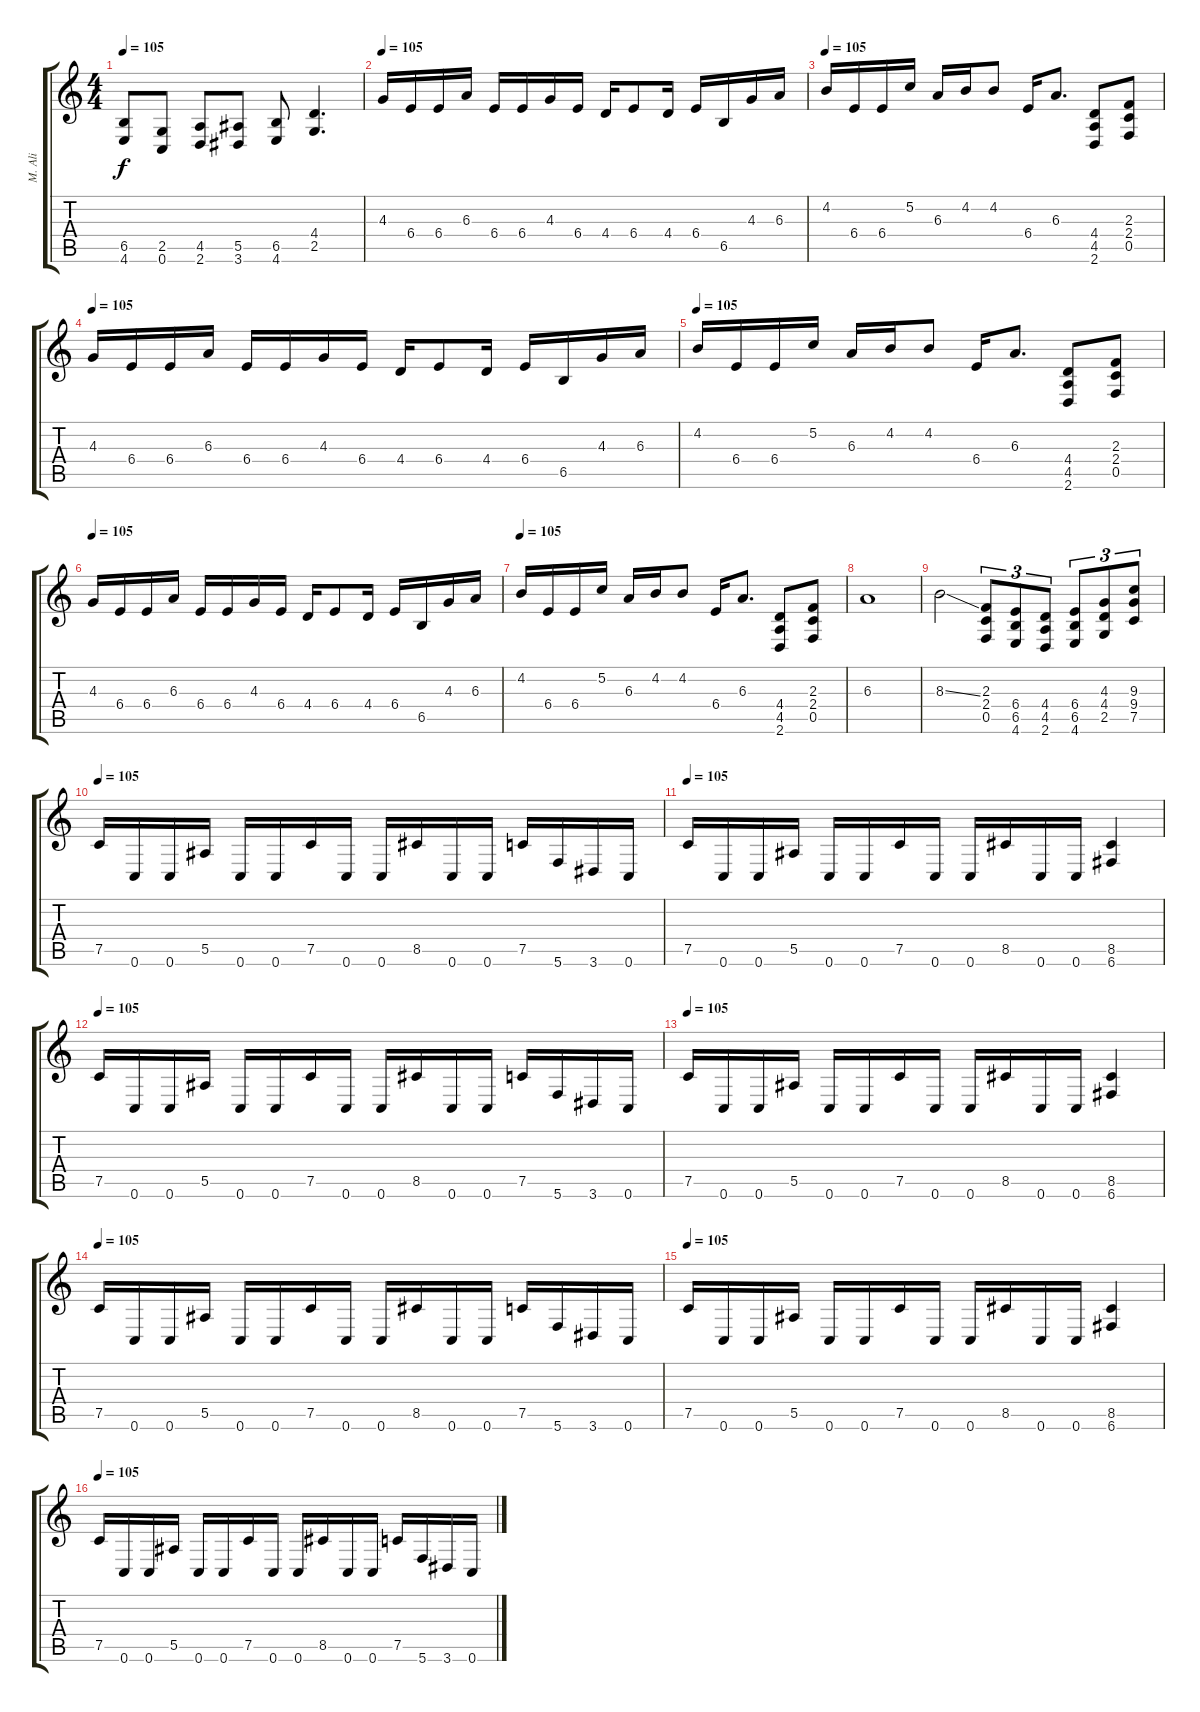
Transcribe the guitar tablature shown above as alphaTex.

\track ("M. Ali" "M. Ali") {instrument distortionguitar}
\staff {score tabs}
\tuning (C4 G3 Eb3 Bb2 F2 C2) {hide}
\ts (4 4)
\tempo 105
\clef g2
\ks c
(6.5 4.6).8{dy f} (2.5 0.6).8 (4.5 2.6).8 (5.5 3.6).8 (6.5 4.6).8 (4.4 2.5).4{d} |
\tempo 105
4.3.16 6.4.16 6.4.16 6.3.16 6.4.16 6.4.16 4.3.16 6.4.16 4.4.16 6.4.8 4.4.16 6.4.16 6.5.16 4.3.16 6.3.16 |
\tempo 105
4.2.16 6.4.16 6.4.16 5.2.16 6.3.16 4.2.16 4.2.8 6.4.16 6.3.8{d} (4.4 4.5 2.6).8 (2.3 2.4 0.5).8 |
\tempo 105
4.3.16 6.4.16 6.4.16 6.3.16 6.4.16 6.4.16 4.3.16 6.4.16 4.4.16 6.4.8 4.4.16 6.4.16 6.5.16 4.3.16 6.3.16 |
\tempo 105
4.2.16 6.4.16 6.4.16 5.2.16 6.3.16 4.2.16 4.2.8 6.4.16 6.3.8{d} (4.4 4.5 2.6).8 (2.3 2.4 0.5).8 |
\tempo 105
4.3.16 6.4.16 6.4.16 6.3.16 6.4.16 6.4.16 4.3.16 6.4.16 4.4.16 6.4.8 4.4.16 6.4.16 6.5.16 4.3.16 6.3.16 |
\tempo 105
4.2.16 6.4.16 6.4.16 5.2.16 6.3.16 4.2.16 4.2.8 6.4.16 6.3.8{d} (4.4 4.5 2.6).8 (2.3 2.4 0.5).8 |
6.3.1 |
8.3{ss}.2 (2.3 2.4 0.5).8{tu (3 2)} (6.4 6.5 4.6).8{tu (3 2)} (4.4 4.5 2.6).8{tu (3 2)} (6.4 6.5 4.6).8{tu (3 2)} (4.3 4.4 2.5).8{tu (3 2)} (9.3 9.4 7.5).8{tu (3 2)} |
\tempo 105
7.5.16 0.6.16 0.6.16 5.5.16 0.6.16 0.6.16 7.5.16 0.6.16 0.6.16 8.5.16 0.6.16 0.6.16 7.5.16 5.6.16 3.6.16 0.6.16 |
\tempo 105
7.5.16 0.6.16 0.6.16 5.5.16 0.6.16 0.6.16 7.5.16 0.6.16 0.6.16 8.5.16 0.6.16 0.6.16 (8.5 6.6).4 |
\tempo 105
7.5.16 0.6.16 0.6.16 5.5.16 0.6.16 0.6.16 7.5.16 0.6.16 0.6.16 8.5.16 0.6.16 0.6.16 7.5.16 5.6.16 3.6.16 0.6.16 |
\tempo 105
7.5.16 0.6.16 0.6.16 5.5.16 0.6.16 0.6.16 7.5.16 0.6.16 0.6.16 8.5.16 0.6.16 0.6.16 (8.5 6.6).4 |
\tempo 105
7.5.16 0.6.16 0.6.16 5.5.16 0.6.16 0.6.16 7.5.16 0.6.16 0.6.16 8.5.16 0.6.16 0.6.16 7.5.16 5.6.16 3.6.16 0.6.16 |
\tempo 105
7.5.16 0.6.16 0.6.16 5.5.16 0.6.16 0.6.16 7.5.16 0.6.16 0.6.16 8.5.16 0.6.16 0.6.16 (8.5 6.6).4 |
\tempo 105
7.5.16 0.6.16 0.6.16 5.5.16 0.6.16 0.6.16 7.5.16 0.6.16 0.6.16 8.5.16 0.6.16 0.6.16 7.5.16 5.6.16 3.6.16 0.6.16
